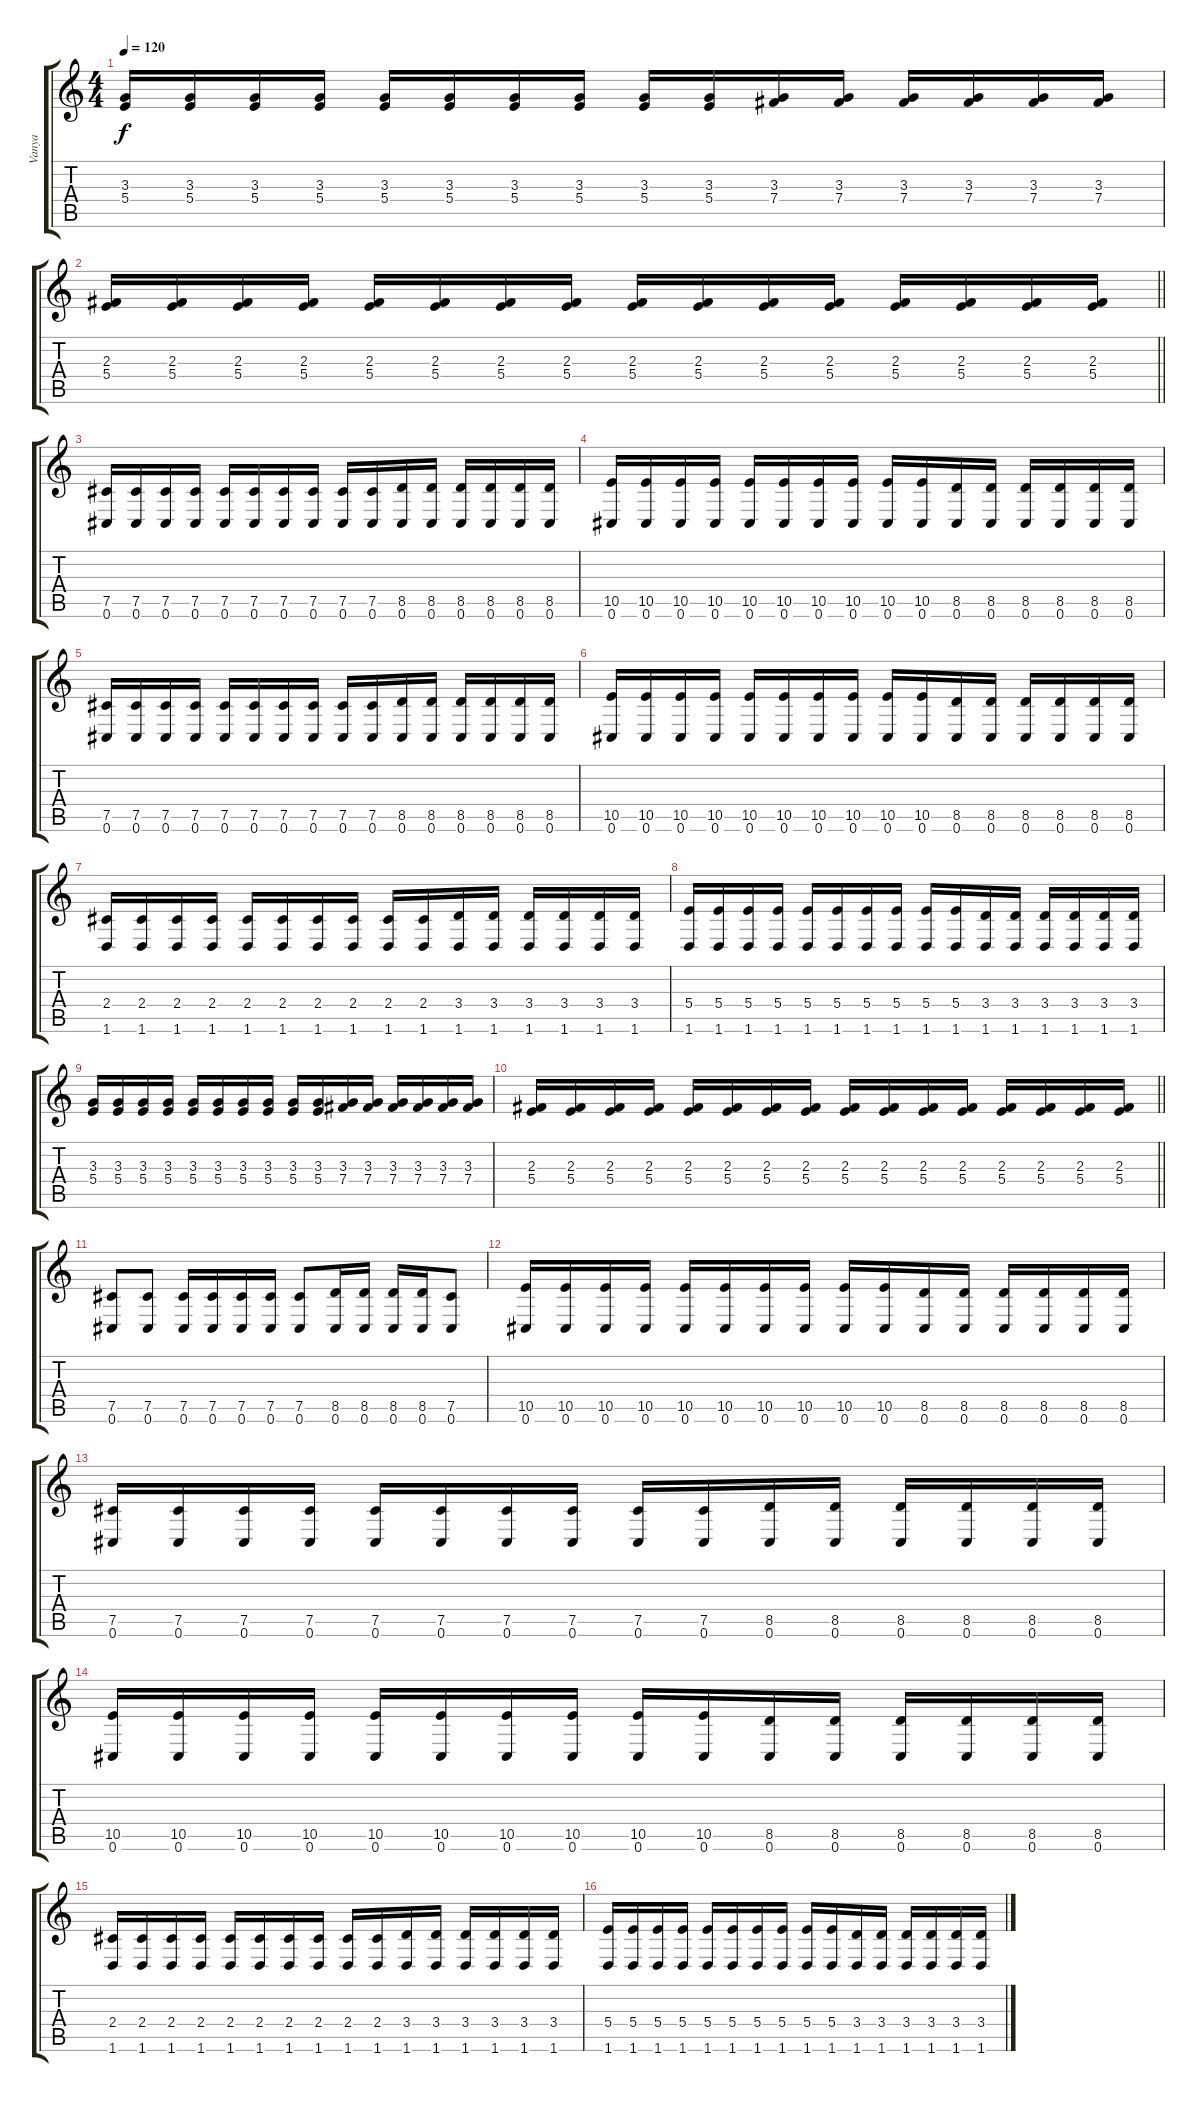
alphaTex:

\track ("Vanya" "Vanya") {instrument overdrivenguitar}
\staff {score tabs}
\tuning (Db4 Ab3 E3 B2 Gb2 Db2) {hide}
\ts (4 4)
\tempo 120
\clef g2
\ks c
(3.3 5.4).16{dy f} (3.3 5.4).16 (3.3 5.4).16 (3.3 5.4).16 (3.3 5.4).16 (3.3 5.4).16 (3.3 5.4).16 (3.3 5.4).16 (3.3 5.4).16 (3.3 5.4).16 (3.3 7.4).16 (3.3 7.4).16 (3.3 7.4).16 (3.3 7.4).16 (3.3 7.4).16 (3.3 7.4).16 |
\barLineRight lightlight
(2.3 5.4).16 (2.3 5.4).16 (2.3 5.4).16 (2.3 5.4).16 (2.3 5.4).16 (2.3 5.4).16 (2.3 5.4).16 (2.3 5.4).16 (2.3 5.4).16 (2.3 5.4).16 (2.3 5.4).16 (2.3 5.4).16 (2.3 5.4).16 (2.3 5.4).16 (2.3 5.4).16 (2.3 5.4).16 |
(7.5 0.6).16 (7.5 0.6).16 (7.5 0.6).16 (7.5 0.6).16 (7.5 0.6).16 (7.5 0.6).16 (7.5 0.6).16 (7.5 0.6).16 (7.5 0.6).16 (7.5 0.6).16 (8.5 0.6).16 (8.5 0.6).16 (8.5 0.6).16 (8.5 0.6).16 (8.5 0.6).16 (8.5 0.6).16 |
(10.5 0.6).16 (10.5 0.6).16 (10.5 0.6).16 (10.5 0.6).16 (10.5 0.6).16 (10.5 0.6).16 (10.5 0.6).16 (10.5 0.6).16 (10.5 0.6).16 (10.5 0.6).16 (8.5 0.6).16 (8.5 0.6).16 (8.5 0.6).16 (8.5 0.6).16 (8.5 0.6).16 (8.5 0.6).16 |
(7.5 0.6).16 (7.5 0.6).16 (7.5 0.6).16 (7.5 0.6).16 (7.5 0.6).16 (7.5 0.6).16 (7.5 0.6).16 (7.5 0.6).16 (7.5 0.6).16 (7.5 0.6).16 (8.5 0.6).16 (8.5 0.6).16 (8.5 0.6).16 (8.5 0.6).16 (8.5 0.6).16 (8.5 0.6).16 |
(10.5 0.6).16 (10.5 0.6).16 (10.5 0.6).16 (10.5 0.6).16 (10.5 0.6).16 (10.5 0.6).16 (10.5 0.6).16 (10.5 0.6).16 (10.5 0.6).16 (10.5 0.6).16 (8.5 0.6).16 (8.5 0.6).16 (8.5 0.6).16 (8.5 0.6).16 (8.5 0.6).16 (8.5 0.6).16 |
(2.4 1.6).16 (2.4 1.6).16 (2.4 1.6).16 (2.4 1.6).16 (2.4 1.6).16 (2.4 1.6).16 (2.4 1.6).16 (2.4 1.6).16 (2.4 1.6).16 (2.4 1.6).16 (3.4 1.6).16 (3.4 1.6).16 (3.4 1.6).16 (3.4 1.6).16 (3.4 1.6).16 (3.4 1.6).16 |
(5.4 1.6).16 (5.4 1.6).16 (5.4 1.6).16 (5.4 1.6).16 (5.4 1.6).16 (5.4 1.6).16 (5.4 1.6).16 (5.4 1.6).16 (5.4 1.6).16 (5.4 1.6).16 (3.4 1.6).16 (3.4 1.6).16 (3.4 1.6).16 (3.4 1.6).16 (3.4 1.6).16 (3.4 1.6).16 |
(3.3 5.4).16 (3.3 5.4).16 (3.3 5.4).16 (3.3 5.4).16 (3.3 5.4).16 (3.3 5.4).16 (3.3 5.4).16 (3.3 5.4).16 (3.3 5.4).16 (3.3 5.4).16 (3.3 7.4).16 (3.3 7.4).16 (3.3 7.4).16 (3.3 7.4).16 (3.3 7.4).16 (3.3 7.4).16 |
\barLineRight lightlight
(2.3 5.4).16 (2.3 5.4).16 (2.3 5.4).16 (2.3 5.4).16 (2.3 5.4).16 (2.3 5.4).16 (2.3 5.4).16 (2.3 5.4).16 (2.3 5.4).16 (2.3 5.4).16 (2.3 5.4).16 (2.3 5.4).16 (2.3 5.4).16 (2.3 5.4).16 (2.3 5.4).16 (2.3 5.4).16 |
(7.5 0.6).8 (7.5 0.6).8 (7.5 0.6).16 (7.5 0.6).16 (7.5 0.6).16 (7.5 0.6).16 (7.5 0.6).8 (8.5 0.6).16 (8.5 0.6).16 (8.5 0.6).16 (8.5 0.6).16 (7.5 0.6).8 |
(10.5 0.6).16 (10.5 0.6).16 (10.5 0.6).16 (10.5 0.6).16 (10.5 0.6).16 (10.5 0.6).16 (10.5 0.6).16 (10.5 0.6).16 (10.5 0.6).16 (10.5 0.6).16 (8.5 0.6).16 (8.5 0.6).16 (8.5 0.6).16 (8.5 0.6).16 (8.5 0.6).16 (8.5 0.6).16 |
(7.5 0.6).16 (7.5 0.6).16 (7.5 0.6).16 (7.5 0.6).16 (7.5 0.6).16 (7.5 0.6).16 (7.5 0.6).16 (7.5 0.6).16 (7.5 0.6).16 (7.5 0.6).16 (8.5 0.6).16 (8.5 0.6).16 (8.5 0.6).16 (8.5 0.6).16 (8.5 0.6).16 (8.5 0.6).16 |
(10.5 0.6).16 (10.5 0.6).16 (10.5 0.6).16 (10.5 0.6).16 (10.5 0.6).16 (10.5 0.6).16 (10.5 0.6).16 (10.5 0.6).16 (10.5 0.6).16 (10.5 0.6).16 (8.5 0.6).16 (8.5 0.6).16 (8.5 0.6).16 (8.5 0.6).16 (8.5 0.6).16 (8.5 0.6).16 |
(2.4 1.6).16 (2.4 1.6).16 (2.4 1.6).16 (2.4 1.6).16 (2.4 1.6).16 (2.4 1.6).16 (2.4 1.6).16 (2.4 1.6).16 (2.4 1.6).16 (2.4 1.6).16 (3.4 1.6).16 (3.4 1.6).16 (3.4 1.6).16 (3.4 1.6).16 (3.4 1.6).16 (3.4 1.6).16 |
(5.4 1.6).16 (5.4 1.6).16 (5.4 1.6).16 (5.4 1.6).16 (5.4 1.6).16 (5.4 1.6).16 (5.4 1.6).16 (5.4 1.6).16 (5.4 1.6).16 (5.4 1.6).16 (3.4 1.6).16 (3.4 1.6).16 (3.4 1.6).16 (3.4 1.6).16 (3.4 1.6).16 (3.4 1.6).16
